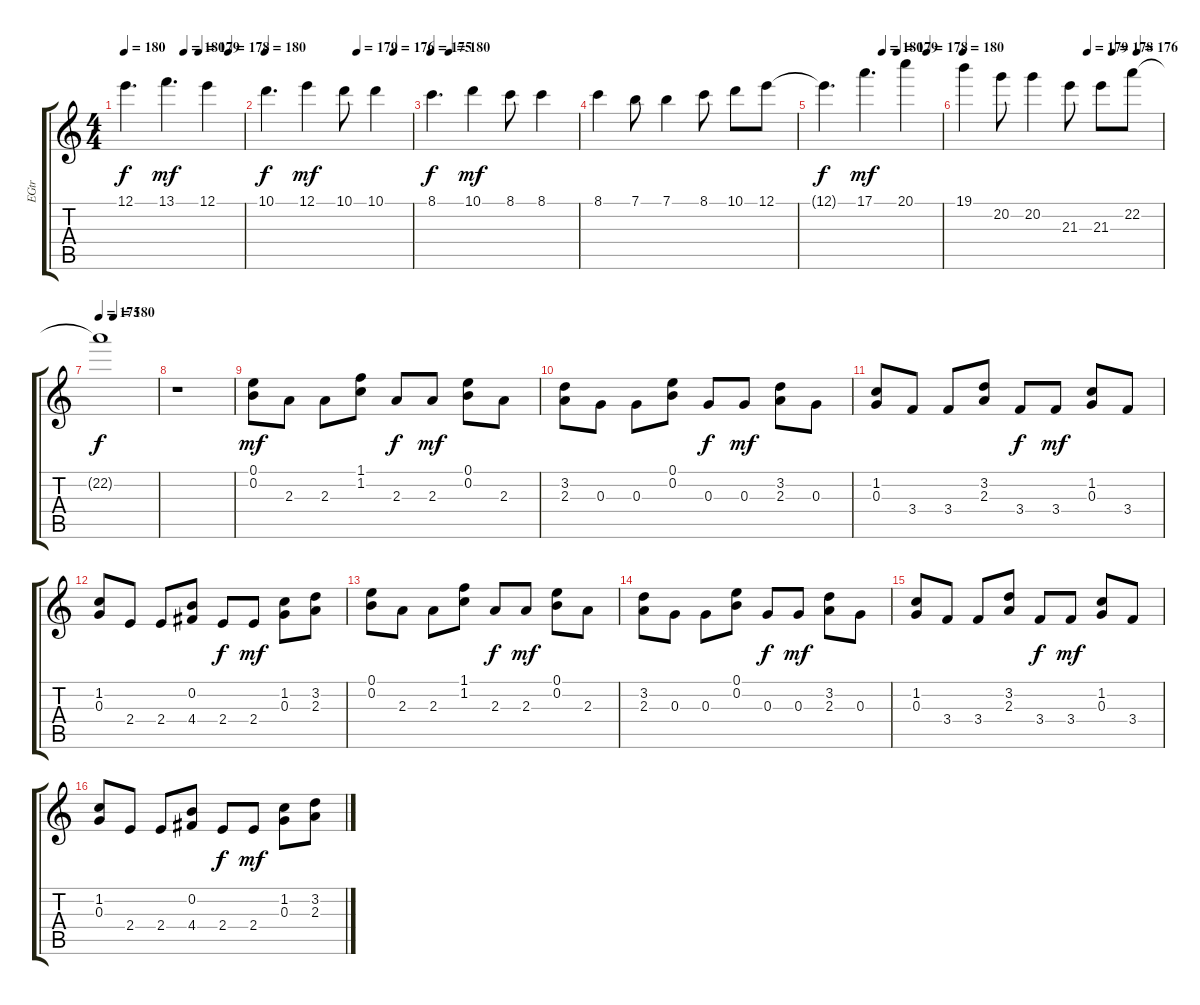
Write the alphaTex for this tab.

\track ("EGtr" "EGtr") {instrument distortionguitar}
\staff {score tabs}
\tuning (E4 B3 G3 D3 A2 E2) {hide}
\ts (4 4)
\tempo 180
\tempo (180 0.5)
\tempo (179 0.625)
\tempo (178 0.875)
\clef g2
\ks c
12.1{t}.4{d dy f} 13.1.4{d dy mf} 12.1.4 |
\tempo 180
\tempo (179 0.625)
\tempo (176 0.875)
10.1.4{d dy f} 12.1.4{dy mf} 10.1.8 10.1.4 |
\tempo 175
\tempo (180 0.125)
8.1.4{d dy f} 10.1.4{dy mf} 8.1.8 8.1.4 |
8.1.4 7.1.8 7.1.4 8.1.8 10.1.8 12.1.8 |
\tempo (180 0.5)
\tempo (179 0.625)
\tempo (178 0.875)
12.1{t}.4{d dy f} 17.1.4{d dy mf} 20.1.4 |
\tempo 180
\tempo (179 0.625)
\tempo (178 0.75)
\tempo (176 0.875)
19.1.4 20.2.8 20.2.4 21.3.8 21.3.8 22.2.8 |
\tempo 175
\tempo (180 0.25)
22.2{t}.1{dy f} |
r.1 |
(0.1 0.2).8{dy mf} 2.3.8 2.3.8 (1.1 1.2).8 2.3.8{dy f} 2.3.8{dy mf} (0.1 0.2).8 2.3.8 |
(3.2 2.3).8 0.3.8 0.3.8 (0.1 0.2).8 0.3.8{dy f} 0.3.8{dy mf} (3.2 2.3).8 0.3.8 |
(1.2 0.3).8 3.4.8 3.4.8 (3.2 2.3).8 3.4.8{dy f} 3.4.8{dy mf} (1.2 0.3).8 3.4.8 |
(1.2 0.3).8 2.4.8 2.4.8 (0.2 4.4).8 2.4.8{dy f} 2.4.8{dy mf} (1.2 0.3).8 (3.2 2.3).8 |
(0.1 0.2).8 2.3.8 2.3.8 (1.1 1.2).8 2.3.8{dy f} 2.3.8{dy mf} (0.1 0.2).8 2.3.8 |
(3.2 2.3).8 0.3.8 0.3.8 (0.1 0.2).8 0.3.8{dy f} 0.3.8{dy mf} (3.2 2.3).8 0.3.8 |
(1.2 0.3).8 3.4.8 3.4.8 (3.2 2.3).8 3.4.8{dy f} 3.4.8{dy mf} (1.2 0.3).8 3.4.8 |
(1.2 0.3).8 2.4.8 2.4.8 (0.2 4.4).8 2.4.8{dy f} 2.4.8{dy mf} (1.2 0.3).8 (3.2 2.3).8
